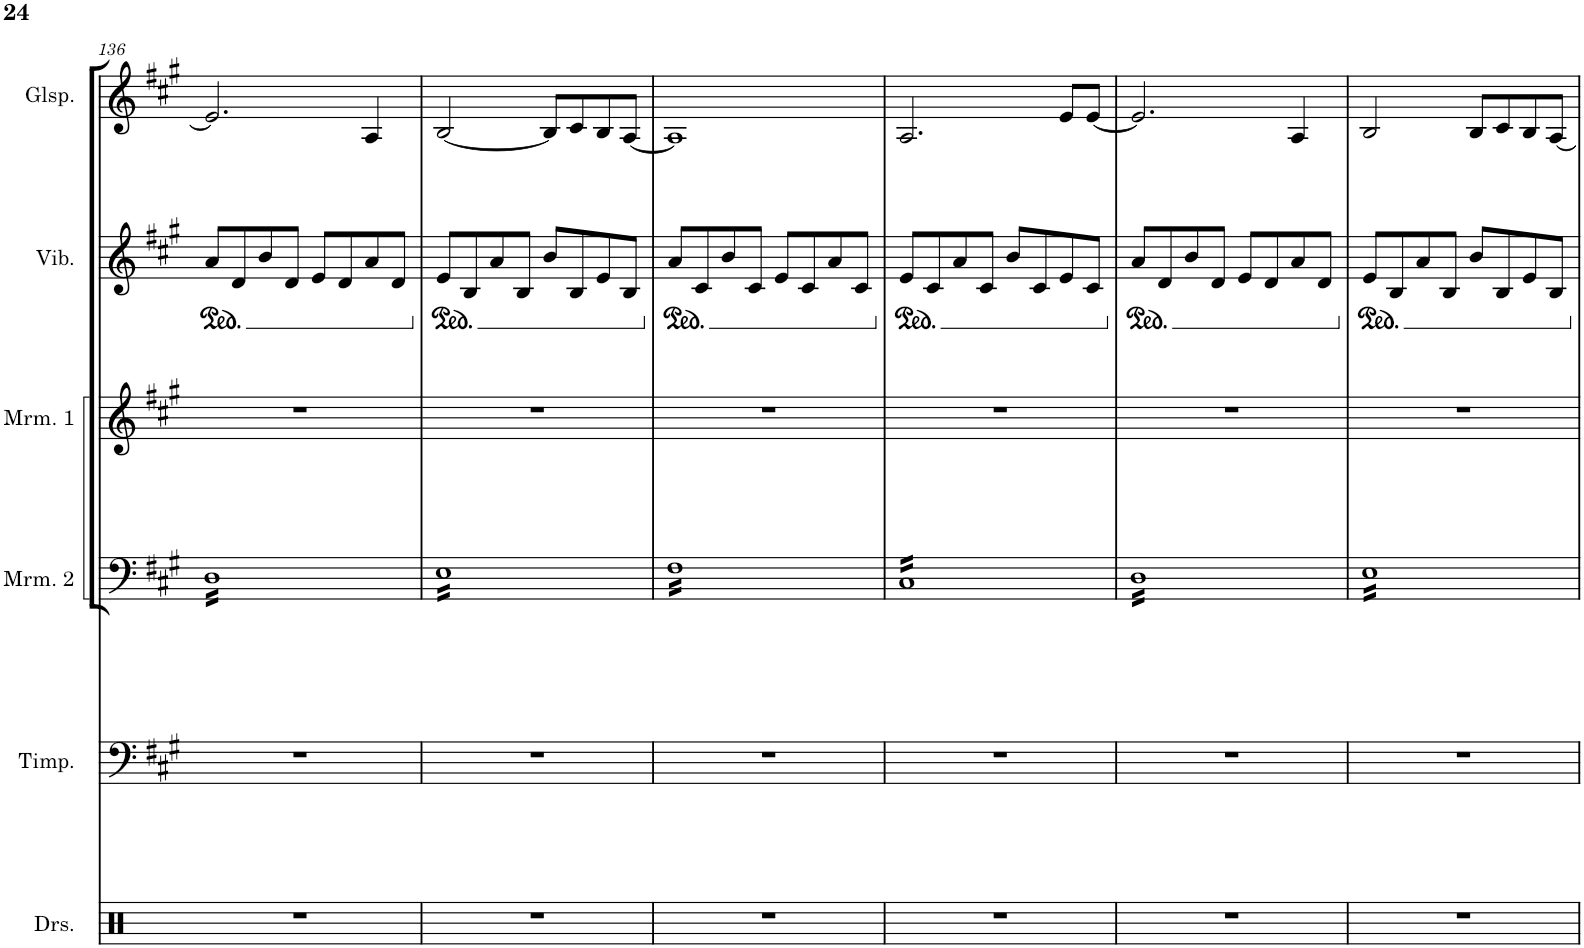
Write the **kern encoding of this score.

**kern	**kern	**kern	**kern	**kern	**kern
*part6	*part5	*part4	*part3	*part2	*part1
*staff6	*staff5	*staff4	*staff3	*staff2	*staff1
*I"Drumset	*I"Timpani	*I"Marimba 2	*I"Marimba 1	*I"Vibraphone	*I"Glockenspiel
*I'Drs.	*I'Timp.	*I'Mrm. 2	*I'Mrm. 1	*I'Vib.	*I'Glsp.
!!LO:PB:g=z
*clefX	*clefF4	*clefF4	*clefG2	*clefG2	*clefG2
*	*	*	*	*	*Trd-14c-24
*k[]	*k[f#c#g#]	*k[f#c#g#]	*k[f#c#g#]	*k[f#c#g#]	*k[f#c#g#]
*M4/4	*M4/4	*M4/4	*M4/4	*M4/4	*M4/4
*	*	*	*	*ped	*
=136	=136	=136	=136	=136	=136
*	*	*tremolo	*	*	*
1r	1r	16DLL	1r	8a/L	2.e/]
.	.	16D	.	.	.
.	.	16D	.	8d/	.
.	.	16D	.	.	.
.	.	16D	.	8b/	.
.	.	16D	.	.	.
.	.	16D	.	8d/J	.
.	.	16D	.	.	.
.	.	16D	.	8e/L	.
.	.	16D	.	.	.
.	.	16D	.	8d/	.
.	.	16D	.	.	.
.	.	16D	.	8a/	4A/
.	.	16D	.	.	.
.	.	16D	.	8d/J	.
.	.	16DJJ	.	.	.
=137	=137	=137	=137	=137	=137
*	*	*	*	*Xped	*
*	*	*	*	*ped	*
1r	1r	16ELL	1r	8e/L	[2B/
.	.	16E	.	.	.
.	.	16E	.	8B/	.
.	.	16E	.	.	.
.	.	16E	.	8a/	.
.	.	16E	.	.	.
.	.	16E	.	8B/J	.
.	.	16E	.	.	.
.	.	16E	.	8b/L	8B/L]
.	.	16E	.	.	.
.	.	16E	.	8B/	8c#/
.	.	16E	.	.	.
.	.	16E	.	8e/	8B/
.	.	16E	.	.	.
.	.	16E	.	8B/J	[8A/J
.	.	16EJJ	.	.	.
=138	=138	=138	=138	=138	=138
*	*	*	*	*Xped	*
*	*	*	*	*ped	*
1r	1r	16F#LL	1r	8a/L	1A]
.	.	16F#	.	.	.
.	.	16F#	.	8c#/	.
.	.	16F#	.	.	.
.	.	16F#	.	8b/	.
.	.	16F#	.	.	.
.	.	16F#	.	8c#/J	.
.	.	16F#	.	.	.
.	.	16F#	.	8e/L	.
.	.	16F#	.	.	.
.	.	16F#	.	8c#/	.
.	.	16F#	.	.	.
.	.	16F#	.	8a/	.
.	.	16F#	.	.	.
.	.	16F#	.	8c#/J	.
.	.	16F#JJ	.	.	.
=139	=139	=139	=139	=139	=139
*	*	*	*	*Xped	*
*	*	*	*	*ped	*
1r	1r	16C#LL	1r	8e/L	2.A/
.	.	16C#	.	.	.
.	.	16C#	.	8c#/	.
.	.	16C#	.	.	.
.	.	16C#	.	8a/	.
.	.	16C#	.	.	.
.	.	16C#	.	8c#/J	.
.	.	16C#	.	.	.
.	.	16C#	.	8b/L	.
.	.	16C#	.	.	.
.	.	16C#	.	8c#/	.
.	.	16C#	.	.	.
.	.	16C#	.	8e/	8e/L
.	.	16C#	.	.	.
.	.	16C#	.	8c#/J	[8e/J
.	.	16C#JJ	.	.	.
=140	=140	=140	=140	=140	=140
*	*	*	*	*Xped	*
*	*	*	*	*ped	*
1r	1r	16DLL	1r	8a/L	2.e/]
.	.	16D	.	.	.
.	.	16D	.	8d/	.
.	.	16D	.	.	.
.	.	16D	.	8b/	.
.	.	16D	.	.	.
.	.	16D	.	8d/J	.
.	.	16D	.	.	.
.	.	16D	.	8e/L	.
.	.	16D	.	.	.
.	.	16D	.	8d/	.
.	.	16D	.	.	.
.	.	16D	.	8a/	4A/
.	.	16D	.	.	.
.	.	16D	.	8d/J	.
.	.	16DJJ	.	.	.
=141	=141	=141	=141	=141	=141
*	*	*	*	*Xped	*
*	*	*	*	*ped	*
1r	1r	16ELL	1r	8e/L	2B/
.	.	16E	.	.	.
.	.	16E	.	8B/	.
.	.	16E	.	.	.
.	.	16E	.	8a/	.
.	.	16E	.	.	.
.	.	16E	.	8B/J	.
.	.	16E	.	.	.
.	.	16E	.	8b/L	8B/L
.	.	16E	.	.	.
.	.	16E	.	8B/	8c#/
.	.	16E	.	.	.
.	.	16E	.	8e/	8B/
.	.	16E	.	.	.
.	.	16E	.	8B/J	[8A/J
.	.	16EJJ	.	.	.
*	*	*Xtremolo	*	*	*
*	*	*	*	*Xped	*
=	=	=	=	=	=
*-	*-	*-	*-	*-	*-
